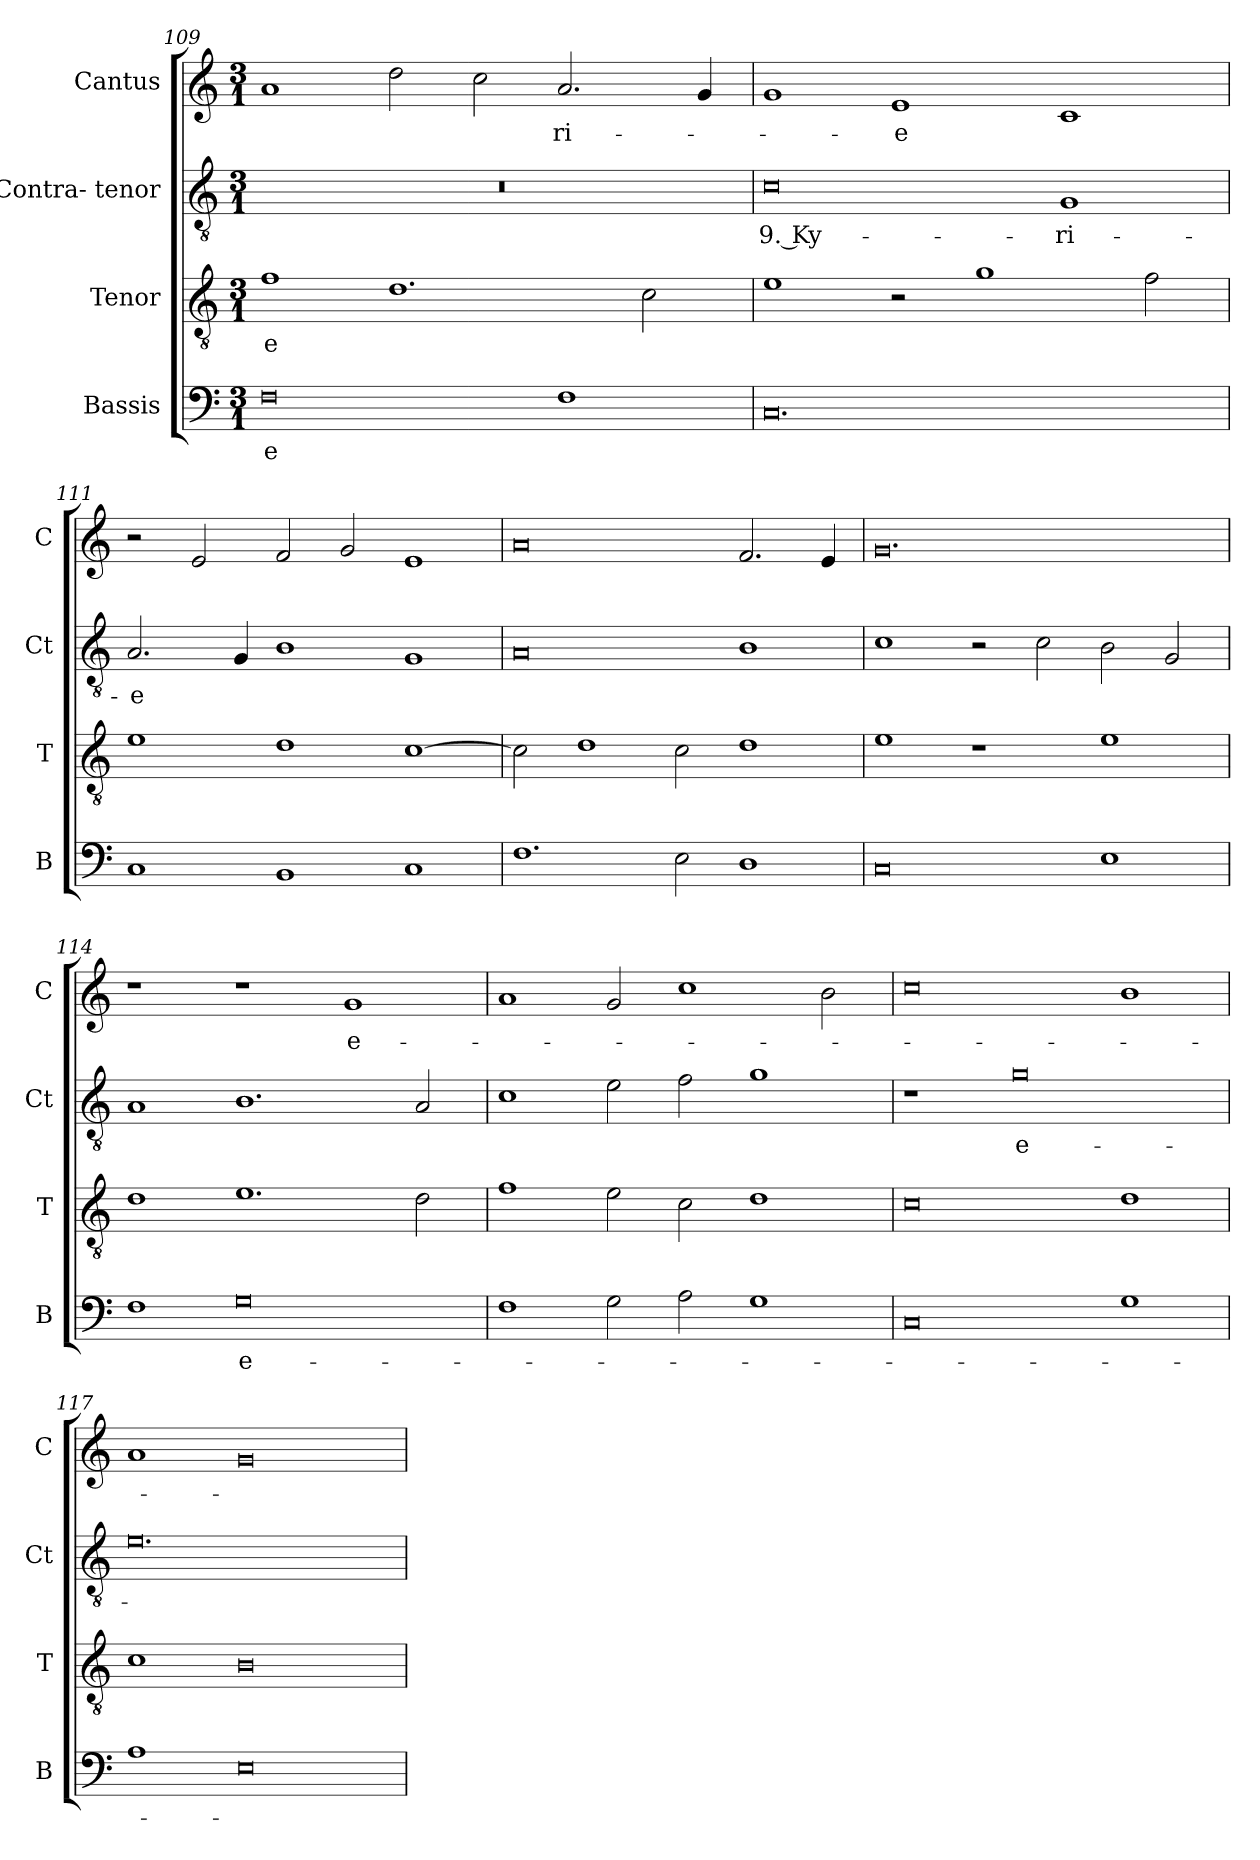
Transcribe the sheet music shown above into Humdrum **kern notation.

**kern	**text	**kern	**text	**kern	**text	**kern	**text
*part4	*part4	*part3	*part3	*part2	*part2	*part1	*part1
*staff4	*staff4	*staff3	*staff3	*staff2	*staff2	*staff1	*staff1
*I"Bassis	*	*I"Tenor	*	*I"Contra- tenor	*	*I"Cantus	*
*I'B	*	*I'T	*	*I'Ct	*	*I'C	*
*clefF4	*	*clefGv2	*	*clefGv2	*	*clefG2	*
*k[]	*	*k[]	*	*k[]	*	*k[]	*
*C:	*	*C:	*	*C:	*	*C:	*
*M3/1	*	*M3/1	*	*M3/1	*	*M3/1	*
=109	=109	=109	=109	=109	=109	=109	=109
!	!LO:LY:b	!	!LO:LY:b	!	!	!	!
0F	-e	1f	-e	0.r	.	1a	.
.	.	1.d	.	.	.	2dd\	.
.	.	.	.	.	.	2cc\	.
!	!	!	!	!	!	!	!LO:LY:b
1F	.	.	.	.	.	2.a/	-ri-
.	.	2c\	.	.	.	.	.
.	.	.	.	.	.	4g/	.
=110	=110	=110	=110	=110	=110	=110	=110
!	!	!	!	!	!LO:LY:b	!	!
0.C	.	1e	.	0c	9. Ky-	1g	.
!	!	!	!	!	!	!	!LO:LY:b
.	.	2r	.	.	.	1e	-e
.	.	1g	.	.	.	.	.
!	!	!	!	!	!LO:LY:b	!	!
.	.	.	.	1G	-ri-	1c	.
.	.	2f\	.	.	.	.	.
=111	=111	=111	=111	=111	=111	=111	=111
!	!	!	!	!	!LO:LY:b	!	!
1C	.	1e	.	2.A/	-e	2r	.
.	.	.	.	.	.	2e/	.
.	.	.	.	4G/	.	.	.
1BB	.	1d	.	1B	.	2f/	.
.	.	.	.	.	.	2g/	.
1C	.	[1c	.	1G	.	1e	.
=112	=112	=112	=112	=112	=112	=112	=112
1.F	.	2c\]	.	0A	.	0a	.
.	.	1d	.	.	.	.	.
2E\	.	2c\	.	.	.	.	.
1D	.	1d	.	1B	.	2.f/	.
.	.	.	.	.	.	4e/	.
=113	=113	=113	=113	=113	=113	=113	=113
0C	.	1e	.	1c	.	0.g	.
.	.	1r	.	2r	.	.	.
.	.	.	.	2c\	.	.	.
1E	.	1e	.	2B\	.	.	.
.	.	.	.	2G/	.	.	.
=114	=114	=114	=114	=114	=114	=114	=114
1F	.	1d	.	1A	.	1r	.
!	!LO:LY:b	!	!	!	!	!	!
0G	e-	1.e	.	1.B	.	1r	.
!	!	!	!	!	!	!	!LO:LY:b
.	.	.	.	.	.	1g	e-
.	.	2d\	.	2A/	.	.	.
=115	=115	=115	=115	=115	=115	=115	=115
1F	.	1f	.	1c	.	1a	.
2G\	.	2e\	.	2e\	.	2g/	.
2A\	.	2c\	.	2f\	.	1cc	.
1G	.	1d	.	1g	.	.	.
.	.	.	.	.	.	2b\	.
!!LO:LB:g=z
=116	=116	=116	=116	=116	=116	=116	=116
0C	.	0c	.	1r	.	0cc	.
!	!	!	!	!	!LO:LY:b	!	!
.	.	.	.	0g	e-	.	.
1G	.	1d	.	.	.	1b	.
=117	=117	=117	=117	=117	=117	=117	=117
1A	.	1c	.	0.e	.	1a	.
0E	.	0B	.	.	.	0g	.
=	=	=	=	=	=	=	=
*-	*-	*-	*-	*-	*-	*-	*-
